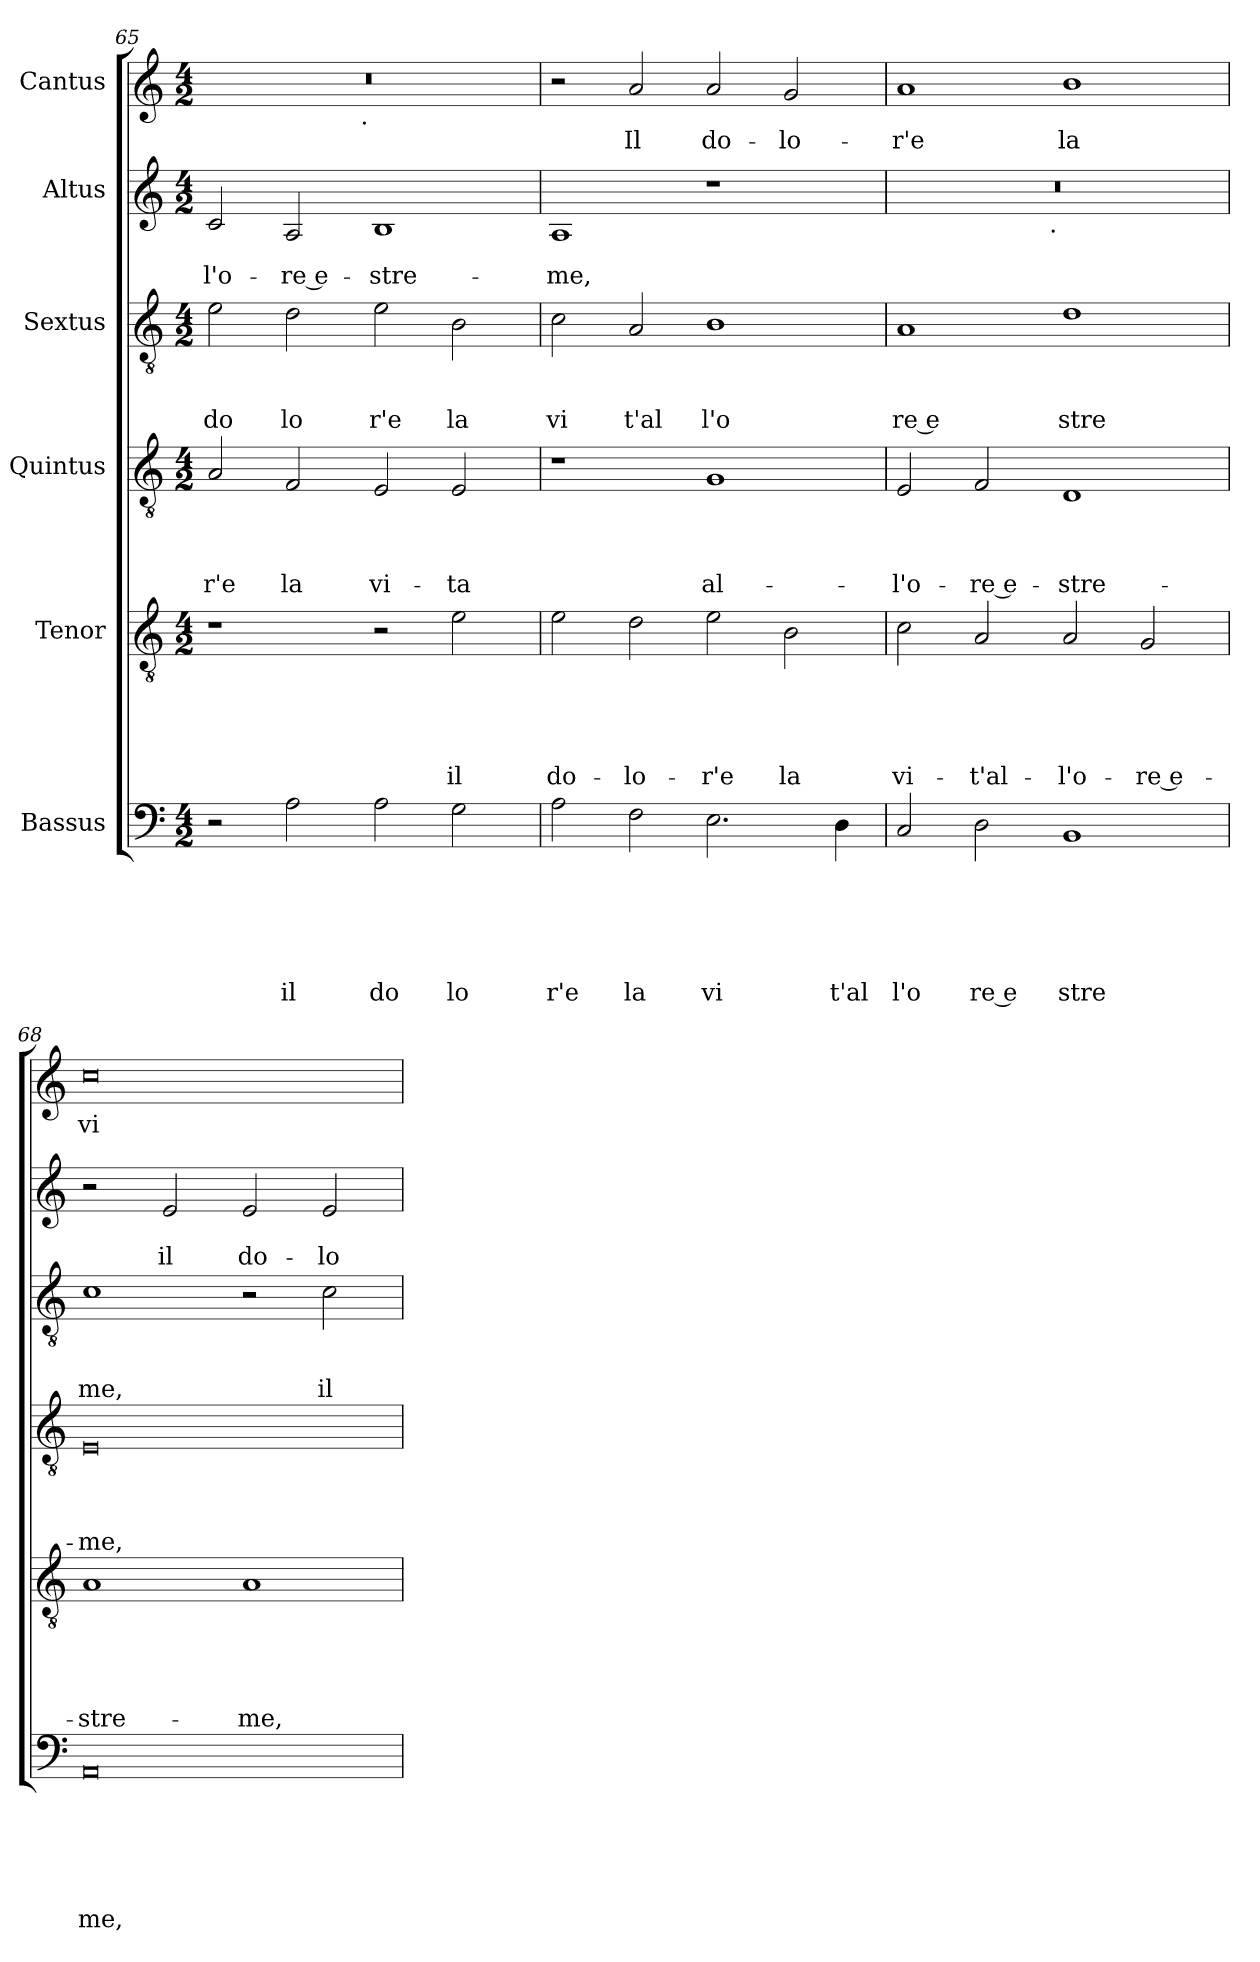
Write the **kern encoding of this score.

**kern	**text	**text	**text	**text	**text	**text	**kern	**text	**text	**text	**text	**text	**kern	**text	**text	**text	**text	**kern	**text	**text	**text	**kern	**text	**text	**kern	**text
*part6	*part6	*part6	*part6	*part6	*part6	*part6	*part5	*part5	*part5	*part5	*part5	*part5	*part4	*part4	*part4	*part4	*part4	*part3	*part3	*part3	*part3	*part2	*part2	*part2	*part1	*part1
*staff6	*staff6	*staff6	*staff6	*staff6	*staff6	*staff6	*staff5	*staff5	*staff5	*staff5	*staff5	*staff5	*staff4	*staff4	*staff4	*staff4	*staff4	*staff3	*staff3	*staff3	*staff3	*staff2	*staff2	*staff2	*staff1	*staff1
*I"Bassus	*	*	*	*	*	*	*I"Tenor	*	*	*	*	*	*I"Quintus	*	*	*	*	*I"Sextus	*	*	*	*I"Altus	*	*	*I"Cantus	*
*clefF4	*	*	*	*	*	*	*clefGv2	*	*	*	*	*	*clefGv2	*	*	*	*	*clefGv2	*	*	*	*clefG2	*	*	*clefG2	*
*k[]	*	*	*	*	*	*	*k[]	*	*	*	*	*	*k[]	*	*	*	*	*k[]	*	*	*	*k[]	*	*	*k[]	*
*C:	*	*	*	*	*	*	*C:	*	*	*	*	*	*C:	*	*	*	*	*C:	*	*	*	*C:	*	*	*C:	*
*M4/2	*	*	*	*	*	*	*M4/2	*	*	*	*	*	*M4/2	*	*	*	*	*M4/2	*	*	*	*M4/2	*	*	*M4/2	*
=65	=65	=65	=65	=65	=65	=65	=65	=65	=65	=65	=65	=65	=65	=65	=65	=65	=65	=65	=65	=65	=65	=65	=65	=65	=65	=65
!	!	!	!	!	!	!	!	!	!	!	!	!	!	!	!	!	!LO:LY:b	!	!	!	!LO:LY:b	!	!	!LO:LY:b	!	!
*	*	*	*	*	*	*	*	*	*	*	*	*	*	*	*	*	*	*	*	*	*	*	*	*	*^	*
2r	.	.	.	.	.	.	1r	.	.	.	.	.	2A/	.	.	.	-r'e	2e\	.	.	do	2c/	.	-l'o-	0r	2ryy	.
!	!	!	!	!	!	!LO:LY:b	!	!	!	!	!	!	!	!	!	!	!LO:LY:b	!	!	!	!LO:LY:b	!	!	!LO:LY:b:rj	!	!	!
2A\	.	.	.	.	.	il	.	.	.	.	.	.	2F/	.	.	.	la	2d\	.	.	lo	2A/	.	-re e-	.	4...ryy	.
!	!	!	!	!	!	!	!	!	!	!	!	!	!	!	!	!	!	!	!	!	!	!	!	!	!	!LO:TX:b:t=.	!
.	.	.	.	.	.	.	.	.	.	.	.	.	.	.	.	.	.	.	.	.	.	.	.	.	.	1ryy	.
!	!	!	!	!	!	!LO:LY:b	!	!	!	!	!	!	!	!	!	!	!LO:LY:b	!	!	!	!LO:LY:b	!	!	!LO:LY:b	!	!	!
2A\	.	.	.	.	.	do	2r	.	.	.	.	.	2E/	.	.	.	vi-	2e\	.	.	r'e	1B	.	-stre-	.	.	.
!	!	!	!	!	!	!LO:LY:b	!	!	!	!	!	!LO:LY:b	!	!	!	!	!LO:LY:b	!	!	!	!LO:LY:b	!	!	!	!	!	!
2G\	.	.	.	.	.	lo	2e\	.	.	.	.	il	2E/	.	.	.	-ta	2B\	.	.	la	.	.	.	.	.	.
.	.	.	.	.	.	.	.	.	.	.	.	.	.	.	.	.	.	.	.	.	.	.	.	.	.	32ryy	.
=66	=66	=66	=66	=66	=66	=66	=66	=66	=66	=66	=66	=66	=66	=66	=66	=66	=66	=66	=66	=66	=66	=66	=66	=66	=66	=66	=66
!	!	!	!	!	!	!LO:LY:b	!	!	!	!	!	!LO:LY:b	!	!	!	!	!	!	!	!	!LO:LY:b	!	!	!LO:LY:b	!	!	!
*	*	*	*	*	*	*	*	*	*	*	*	*	*	*	*	*	*	*	*	*	*	*	*	*	*v	*v	*
2A\	.	.	.	.	.	r'e	2e\	.	.	.	.	do-	1r	.	.	.	.	2c\	.	.	vi	1A	.	-me,	2r	.
!	!	!	!	!	!	!LO:LY:b	!	!	!	!	!	!LO:LY:b	!	!	!	!	!	!	!	!	!LO:LY:b	!	!	!	!	!LO:LY:b
2F\	.	.	.	.	.	la	2d\	.	.	.	.	-lo-	.	.	.	.	.	2A/	.	.	t'al	.	.	.	2a/	Il
!	!	!	!	!	!	!LO:LY:b	!	!	!	!	!	!LO:LY:b	!	!	!	!	!LO:LY:b	!	!	!	!LO:LY:b	!	!	!	!	!LO:LY:b
2.E\	.	.	.	.	.	vi	2e\	.	.	.	.	-r'e	1G	.	.	.	al-	1B	.	.	l'o	1r	.	.	2a/	do-
!	!	!	!	!	!	!	!	!	!	!	!	!LO:LY:b	!	!	!	!	!	!	!	!	!	!	!	!	!	!LO:LY:b
.	.	.	.	.	.	.	2B\	.	.	.	.	la	.	.	.	.	.	.	.	.	.	.	.	.	2g/	-lo-
!	!	!	!	!	!	!LO:LY:b	!	!	!	!	!	!	!	!	!	!	!	!	!	!	!	!	!	!	!	!
4D\	.	.	.	.	.	t'al	.	.	.	.	.	.	.	.	.	.	.	.	.	.	.	.	.	.	.	.
=67	=67	=67	=67	=67	=67	=67	=67	=67	=67	=67	=67	=67	=67	=67	=67	=67	=67	=67	=67	=67	=67	=67	=67	=67	=67	=67
!	!	!	!	!	!	!LO:LY:b	!	!	!	!	!	!LO:LY:b	!	!	!	!	!LO:LY:b	!	!	!	!LO:LY:b:rj	!	!	!	!	!LO:LY:b
*	*	*	*	*	*	*	*	*	*	*	*	*	*	*	*	*	*	*	*	*	*	*^	*	*	*	*
2C/	.	.	.	.	.	l'o	2c\	.	.	.	.	vi-	2E/	.	.	.	-l'o-	1A	.	.	re e	0r	2ryy	.	.	1a	-r'e
!	!	!	!	!	!	!LO:LY:b:rj	!	!	!	!	!	!LO:LY:b	!	!	!	!	!LO:LY:b:rj	!	!	!	!	!	!	!	!	!	!
2D\	.	.	.	.	.	re e	2A/	.	.	.	.	-t'al-	2F/	.	.	.	-re e-	.	.	.	.	.	4...ryy	.	.	.	.
!	!	!	!	!	!	!	!	!	!	!	!	!	!	!	!	!	!	!	!	!	!	!	!LO:TX:b:t=.	!	!	!	!
.	.	.	.	.	.	.	.	.	.	.	.	.	.	.	.	.	.	.	.	.	.	.	1ryy	.	.	.	.
!	!	!	!	!	!	!LO:LY:b	!	!	!	!	!	!LO:LY:b	!	!	!	!	!LO:LY:b	!	!	!	!LO:LY:b	!	!	!	!	!	!LO:LY:b
1BB	.	.	.	.	.	stre	2A/	.	.	.	.	-l'o-	1D	.	.	.	-stre-	1d	.	.	stre	.	.	.	.	1b	la
!	!	!	!	!	!	!	!	!	!	!	!	!LO:LY:b:rj	!	!	!	!	!	!	!	!	!	!	!	!	!	!	!
.	.	.	.	.	.	.	2G/	.	.	.	.	-re e-	.	.	.	.	.	.	.	.	.	.	.	.	.	.	.
.	.	.	.	.	.	.	.	.	.	.	.	.	.	.	.	.	.	.	.	.	.	.	32ryy	.	.	.	.
=68	=68	=68	=68	=68	=68	=68	=68	=68	=68	=68	=68	=68	=68	=68	=68	=68	=68	=68	=68	=68	=68	=68	=68	=68	=68	=68	=68
!	!	!	!	!	!	!LO:LY:b	!	!	!	!	!	!LO:LY:b	!	!	!	!	!LO:LY:b	!	!	!	!LO:LY:b	!	!	!	!	!	!LO:LY:b
*	*	*	*	*	*	*	*	*	*	*	*	*	*	*	*	*	*	*	*	*	*	*v	*v	*	*	*	*
0AA	.	.	.	.	.	me,	1A	.	.	.	.	-stre-	0E	.	.	.	-me,	1c	.	.	me,	2r	.	.	0cc	vi-
!	!	!	!	!	!	!	!	!	!	!	!	!	!	!	!	!	!	!	!	!	!	!	!	!LO:LY:b	!	!
.	.	.	.	.	.	.	.	.	.	.	.	.	.	.	.	.	.	.	.	.	.	2e/	.	il	.	.
!	!	!	!	!	!	!	!	!	!	!	!	!LO:LY:b	!	!	!	!	!	!	!	!	!	!	!	!LO:LY:b	!	!
.	.	.	.	.	.	.	1A	.	.	.	.	-me,	.	.	.	.	.	2r	.	.	.	2e/	.	do-	.	.
!	!	!	!	!	!	!	!	!	!	!	!	!	!	!	!	!	!	!	!	!	!LO:LY:b	!	!	!LO:LY:b	!	!
.	.	.	.	.	.	.	.	.	.	.	.	.	.	.	.	.	.	2c\	.	.	il	2e/	.	-lo-	.	.
=	=	=	=	=	=	=	=	=	=	=	=	=	=	=	=	=	=	=	=	=	=	=	=	=	=	=
*-	*-	*-	*-	*-	*-	*-	*-	*-	*-	*-	*-	*-	*-	*-	*-	*-	*-	*-	*-	*-	*-	*-	*-	*-	*-	*-
